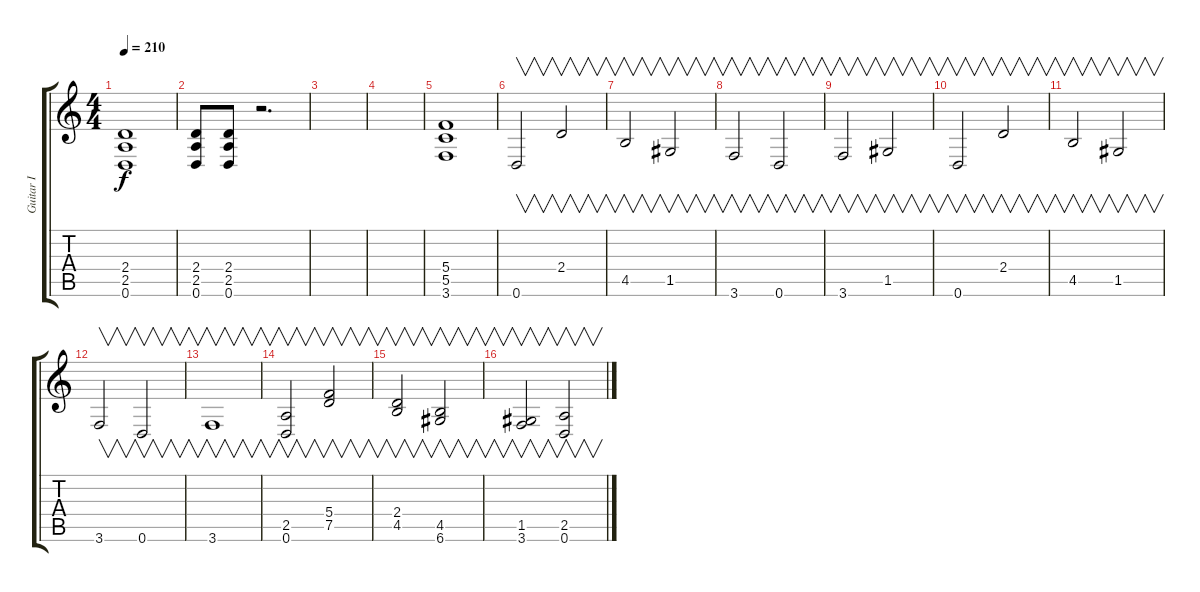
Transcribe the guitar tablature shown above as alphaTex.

\track ("Guitar I" "Guitar I") {instrument distortionguitar}
\staff {score tabs}
\tuning (D4 A3 F3 C3 G2 D2) {hide}
\ts (4 4)
\tempo 210
\clef g2
\ks c
(2.4{t} 2.5{t} 0.6{t}).1{dy f} |
(2.4 2.5 0.6).8 (2.4 2.5 0.6).8 r.2{d} |
|
|
(5.4 5.5 3.6).1 |
0.6.2{v} 2.4.2{v} |
4.5.2{v} 1.5.2{v} |
3.6.2{v} 0.6.2{v} |
3.6.2{v} 1.5.2{v} |
0.6.2{v} 2.4.2{v} |
4.5.2{v} 1.5.2{v} |
3.6.2{v} 0.6.2{v} |
3.6.1{v} |
(2.5 0.6).2{v} (5.4 7.5).2{v} |
(2.4 4.5).2{v} (4.5 6.6).2{v} |
(1.5 3.6).2{v} (2.5 0.6).2{v}
